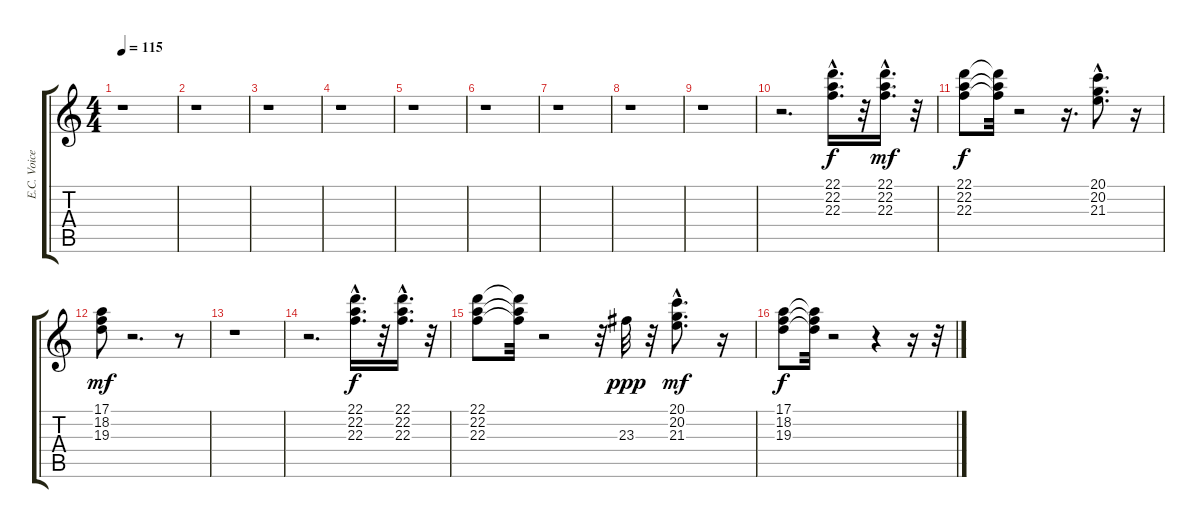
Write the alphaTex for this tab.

\track ("E.C. Voice" "E.C. Voice") {instrument voiceoohs}
\staff {score tabs}
\tuning (E4 B3 G3 D3 A2 E2) {hide}
\ts (4 4)
\tempo 115
\clef g2
\ks c
r.1{dy f} |
r.1 |
r.1 |
r.1 |
r.1 |
r.1 |
r.1 |
r.1 |
r.1 |
r.2{d} (22.1 22.2{hac} 22.3{hac}).16{d} r.32 (22.1{hac} 22.2{hac} 22.3{hac}).16{d dy mf} r.32 |
(22.1 22.2 22.3).8{dy f} (22.1{t} 22.2{t} 22.3{t}).32 r.2 r.16{d} (20.1{hac} 20.2{hac} 21.3).8{d} r.16 |
(17.1 18.2 19.3).8{dy mf} r.2{d} r.8 |
r.1 |
r.2{d} (22.1{hac} 22.2{hac} 22.3{hac}).16{d dy f} r.32 (22.1 22.2{hac} 22.3).16{d} r.32 |
(22.1 22.2 22.3).8 (22.1{t} 22.2{t} 22.3{t}).32 r.2 r.32 23.3.32{dy ppp} r.32 (20.1{hac} 20.2 21.3).8{d dy mf} r.16 |
(17.1 18.2 19.3).8{dy f} (17.1{t} 18.2{t} 19.3{t}).32 r.2 r.4 r.16 r.32
